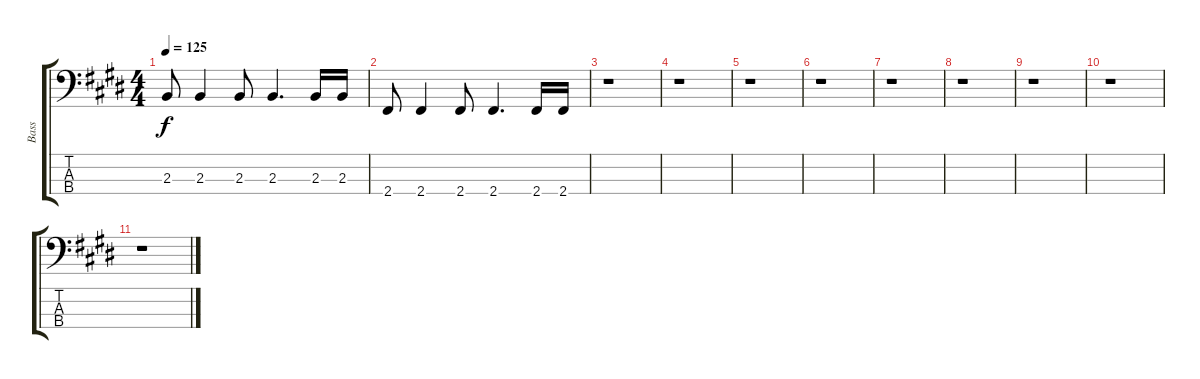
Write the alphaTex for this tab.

\track ("Bass" "Bass") {instrument electricbassfinger}
\staff {score tabs}
\tuning (G2 D2 A1 E1) {hide}
\ts (4 4)
\tempo 125
\clef f4
\ks c#minor
2.3.8{dy f} 2.3.4 2.3.8 2.3.4{d} 2.3.16 2.3.16 |
2.4.8 2.4.4 2.4.8 2.4.4{d} 2.4.16 2.4.16 |
r.1 |
r.1 |
r.1 |
r.1 |
r.1 |
r.1 |
r.1 |
r.1 |
r.1
